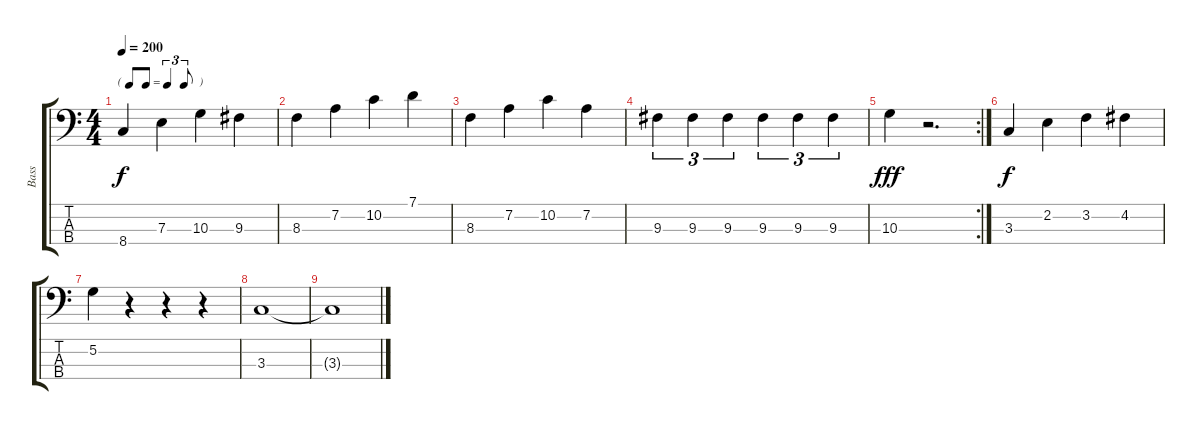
\track ("Bass" "Bass") {instrument electricbassfinger}
\staff {score tabs}
\tuning (G2 D2 A1 E1) {hide}
\ts (4 4)
\tf triplet8th
\tempo 200
\clef f4
\ks c
8.4.4{dy f} 7.3.4 10.3.4 9.3.4 |
8.3.4 7.2.4 10.2.4 7.1.4 |
8.3.4 7.2.4 10.2.4 7.2.4 |
9.3.4{tu (3 2)} 9.3.4{tu (3 2)} 9.3.4{tu (3 2)} 9.3.4{tu (3 2)} 9.3.4{tu (3 2)} 9.3.4{tu (3 2)} |
\rc 2
10.3.4{dy fff} r.2{d} |
3.3.4{dy f} 2.2.4 3.2.4 4.2.4 |
5.2.4 r.4 r.4 r.4 |
3.3.1 |
3.3{t}.1
